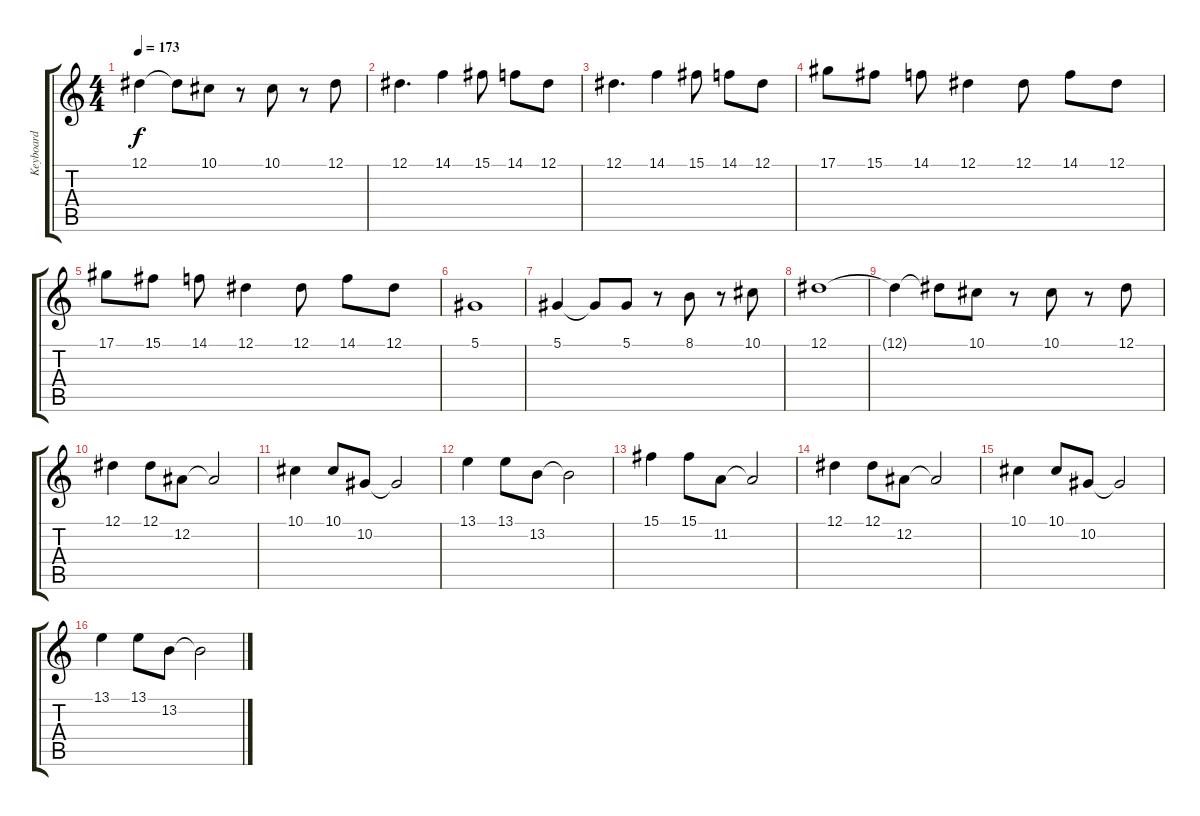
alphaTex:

\track ("Keyboard" "Keyboard") {instrument stringensemble1}
\staff {score tabs}
\tuning (Eb4 Bb3 Gb3 Db3 Ab2 Eb2) {hide}
\ts (4 4)
\tempo 173
\clef g2
\ks c
12.1{t}.4{dy f} 12.1{t}.8 10.1.8 r.8 10.1.8 r.8 12.1.8 |
12.1.4{d} 14.1.4 15.1.8 14.1.8 12.1.8 |
12.1.4{d} 14.1.4 15.1.8 14.1.8 12.1.8 |
17.1.8 15.1.8 14.1.8 12.1.4 12.1.8 14.1.8 12.1.8 |
17.1.8 15.1.8 14.1.8 12.1.4 12.1.8 14.1.8 12.1.8 |
5.1.1 |
5.1.4 5.1{t}.8 5.1.8 r.8 8.1.8 r.8 10.1.8 |
12.1.1 |
12.1{t}.4 12.1{t}.8 10.1.8 r.8 10.1.8 r.8 12.1.8 |
12.1.4 12.1.8 12.2.8 12.2{t}.2 |
10.1.4 10.1.8 10.2.8 10.2{t}.2 |
13.1.4 13.1.8 13.2.8 13.2{t}.2 |
15.1.4 15.1.8 11.2.8 11.2{t}.2 |
12.1.4 12.1.8 12.2.8 12.2{t}.2 |
10.1.4 10.1.8 10.2.8 10.2{t}.2 |
13.1.4 13.1.8 13.2.8 13.2{t}.2
